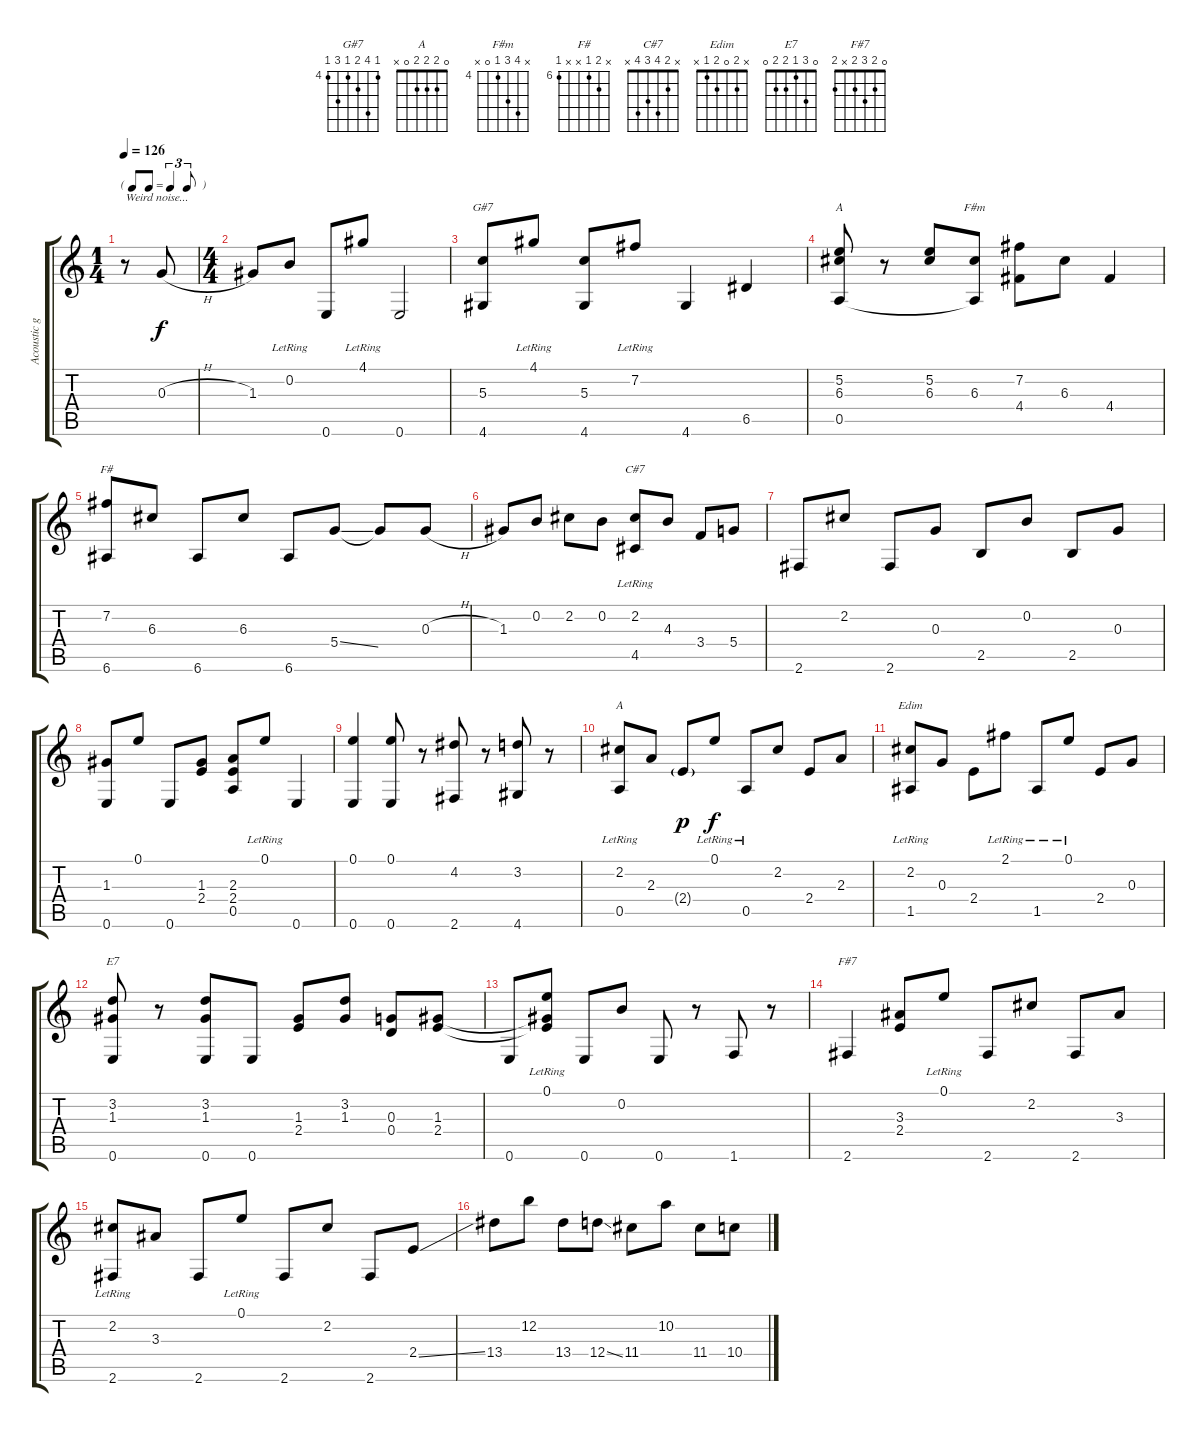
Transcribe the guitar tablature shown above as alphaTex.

\track ("Acoustic guitar" "Acoustic g") {instrument acousticguitarnylon}
\staff {score tabs}
\tuning (E4 B3 G3 D3 A2 E2) {hide}
\chord ("G#7" 4 7 5 4 6 4) {firstfret 4}
\chord ("A" x 5 6 x 0 x) {firstfret 5}
\chord ("F#m" x 7 6 4 0 x) {firstfret 4}
\chord ("F#" x 7 6 x x 6) {firstfret 6}
\chord ("C#7" x 2 4 3 4 x)
\chord ("A" 0 2 2 2 0 x)
\chord ("Edim" x 2 0 2 1 x)
\chord ("E7" 0 3 1 2 2 0)
\chord ("F#7" 0 2 3 2 x 2)
\ts (1 4)
\tf triplet8th
\tempo 126
\clef g2
\ks c
r.8{txt "Weird noise..." dy f instrument acousticguitarnylon} 0.3{h}.8 |
\ts (4 4)
1.3.8 0.2{lr}.8 0.6.8 4.1{lr}.8 0.6.2 |
(5.3 4.6).8{ch "G#7"} 4.1{lr}.8 (5.3 4.6).8 7.2{lr}.8 4.6.4 6.5.4 |
(5.2 6.3 0.5).8{ch "A"} r.8 (5.2 6.3).8 (6.3 0.5{t}).8{ch "F#m"} (7.2 4.4).8 6.3.8 4.4.4 |
(7.2 6.6).8{ch "F#"} 6.3.8 6.6.8 6.3.8 6.6.8 5.4{ss}.8 5.4{t}.8 0.3{h}.8 |
1.3.8 0.2.8 2.2.8 0.2.8 (2.2 4.5{lr}).8{ch "C#7"} 4.3.8 3.4.8 5.4.8 |
2.6.8 2.2.8 2.6.8 0.3.8 2.5.8 0.2.8 2.5.8 0.3.8 |
(1.3 0.6).8 0.1.8 0.6.8 (1.3 2.4).8 (2.3 2.4 0.5).8 0.1{lr}.8 0.6.4 |
(0.1 0.6).4 (0.1 0.6).8 r.8 (4.2 2.6).8 r.8 (3.2 4.6).8 r.8 |
(2.2 0.5{lr}).8{ch "A"} 2.3.8 2.4{g}.8{dy p} 0.1{lr}.8{dy f} 0.5{lr}.8 2.2.8 2.4.8 2.3.8 |
(2.2 1.5{lr}).8{ch "Edim"} 0.3.8 2.4.8 2.1{lr}.8 1.5{lr}.8 0.1{lr}.8 2.4.8 0.3.8 |
(3.2 1.3 0.6).8{ch "E7"} r.8 (3.2 1.3 0.6).8 0.6.8 (1.3 2.4).8 (3.2 1.3).8 (0.3 0.4).8 (1.3 2.4).8 |
0.6.8 (0.1{lr} 1.3{t} 2.4{t}).8 0.6.8 0.2.8 0.6.8 r.8 1.6.8 r.8 |
2.6.4{ch "F#7"} (3.3 2.4).8 0.1{lr}.8 2.6.8 2.2.8 2.6.8 3.3.8 |
(2.2{lr} 2.6).8 3.3.8 2.6.8 0.1{lr}.8 2.6.8 2.2.8 2.6.8 2.4{ss}.8 |
13.4.8 12.2.8 13.4.8 12.4{ss}.8 11.4.8 10.2.8 11.4.8 10.4{ss}.8
